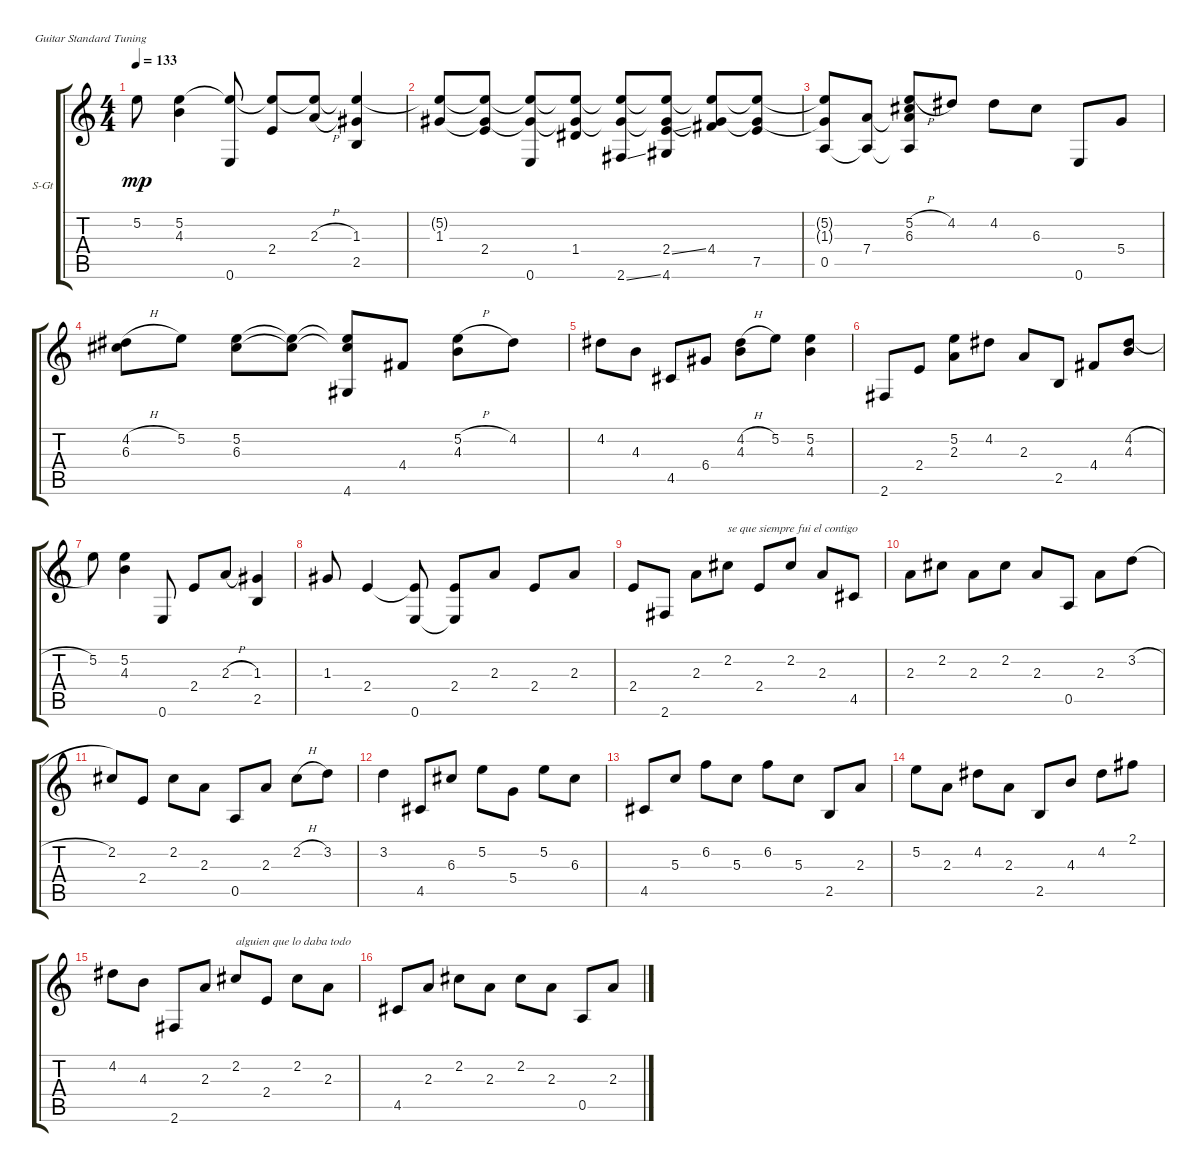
\bracketExtendMode groupsimilarinstruments
\firstSystemTrackNameOrientation horizontal
\otherSystemsTrackNameOrientation horizontal
\track ("Fernando Delgadillo" "S-Gt") {instrument acousticguitarsteel}
\staff {score tabs}
\tuning (E4 B3 G3 D3 A2 E2)
\ts (4 4)
\tempo 133
\clef g2
\ks c
5.2.8{dy mp} (5.2 4.3).4 (0.6 5.2{t}).8 (2.4 5.2{t}).8 (2.3{h} 5.2{t}).8 (1.3 2.5 5.2{t}).4 |
(1.3 5.2{t}).8 (2.4 5.2{t} 1.3{t}).8 (0.6 5.2{t} 1.3{t}).8 (1.4 5.2{t} 1.3{t}).8 (2.6{ss} 5.2{t} 1.3{t}).8 (2.4{ss} 4.6 5.2{t} 1.3{t}).8 (4.4 5.2{t} 1.3{t}).8 (7.5 5.2{t} 1.3{t}).8 |
(5.2{t} 1.3{t} 0.5).8 (7.4 0.5{t}).8 (5.2{h} 6.3 7.4{t} 0.5{t}).8 4.2.8 4.2.8 6.3.8 0.6.8 5.4.8 |
(4.2{h} 6.3).8 5.2.8 (5.2 6.3).8 (5.2{t} 6.3{t}).8 (5.2{t} 6.3{t} 4.6).8 4.4.8 (5.2{h} 4.3).8 4.2.8 |
4.2.8 4.3.8 4.5.8 6.4.8 (4.2{h} 4.3).8 5.2.8 (5.2 4.3).4 |
2.6.8 2.4.8 (5.2 2.3).8 4.2.8 2.3.8 2.5.8 4.4.8 (4.2{h} 4.3).8 |
5.2.8 (5.2 4.3).4 0.6.8 2.4.8 2.3{h}.8 (1.3 2.5).4 |
1.3.8 2.4.4 (2.4{t} 0.6).8 (2.4 0.6{t}).8 2.3.8 2.4.8 2.3.8 |
2.4.8 2.6.8 2.3.8 2.2.8{txt "se que siempre fui el contigo"} 2.4.8 2.2.8 2.3.8 4.5.8 |
2.3.8 2.2.8 2.3.8 2.2.8 2.3.8 0.5.8 2.3.8 3.2{h}.8 |
2.2.8 2.4.8 2.2.8 2.3.8 0.5.8 2.3.8 2.2{h}.8 3.2.8 |
3.2.4 4.5.8 6.3.8 5.2.8 5.4.8 5.2.8 6.3.8 |
4.5.8 5.3.8 6.2.8 5.3.8 6.2.8 5.3.8 2.5.8 2.3.8 |
5.2.8 2.3.8 4.2.8 2.3.8 2.5.8 4.3.8 4.2.8 2.1.8 |
4.2.8 4.3.8 2.6.8 2.3.8 2.2.8{txt "alguien que lo daba todo "} 2.4.8 2.2.8 2.3.8 |
4.5.8 2.3.8 2.2.8 2.3.8 2.2.8 2.3.8 0.5.8 2.3.8
